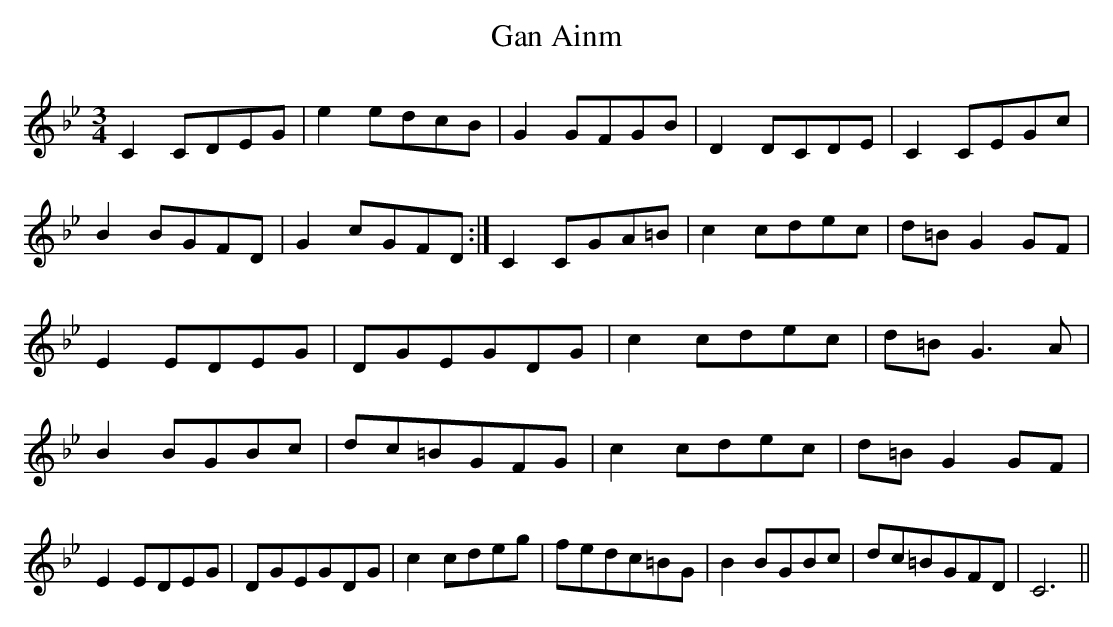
X:1
T:Gan Ainm
M:3/4
L:1/8
K:CDor
C2CDEG|e2edcB|G2GFGB|D2DCDE|C2CEGc|= B2BGFD|\
G2cGFD:|C2CGA=B|c2cdec|d=B G2GF|E2EDEG|\
DGEGDG|c2cdec|d=B G3 A|B2BGBc|dc=BGFG|c2cdec|\
d=B G2GF|E2EDEG|DGEGDG|c2cdeg|fedc=BG|B2\
BGBc|dc=BGFD|C6||
